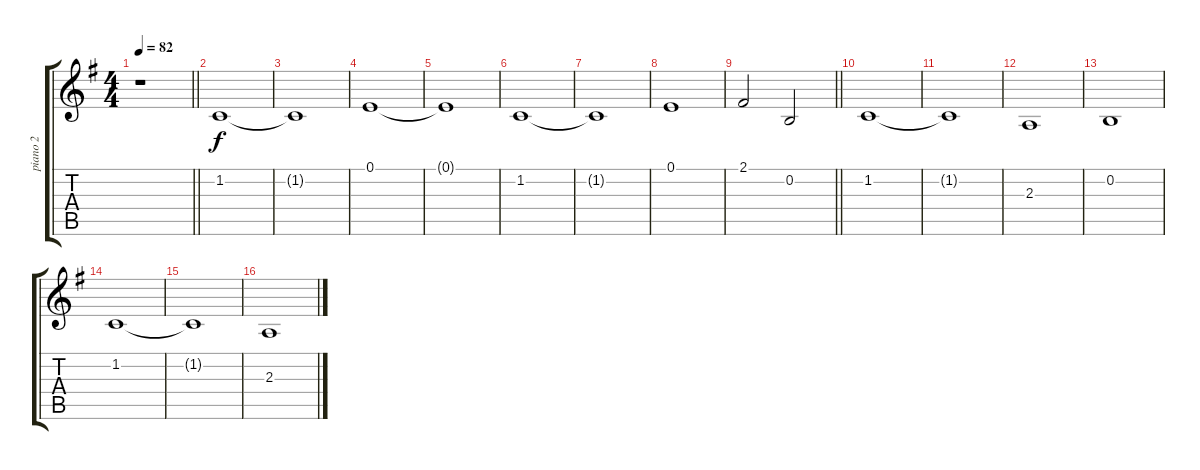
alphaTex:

\track ("piano 2" "piano 2") {instrument acousticgrandpiano}
\staff {score tabs}
\tuning (E4 B3 G3 D3 A2 E2) {hide}
\ts (4 4)
\tempo 82
\clef g2
\barLineRight lightlight
\ks g
r.1{dy f instrument acousticgrandpiano} |
1.2.1 |
1.2{t}.1 |
0.1.1 |
0.1{t}.1 |
1.2.1 |
1.2{t}.1 |
0.1.1 |
\barLineRight lightlight
2.1.2 0.2.2 |
1.2.1 |
1.2{t}.1 |
2.3.1 |
0.2.1 |
1.2.1 |
1.2{t}.1 |
2.3.1
